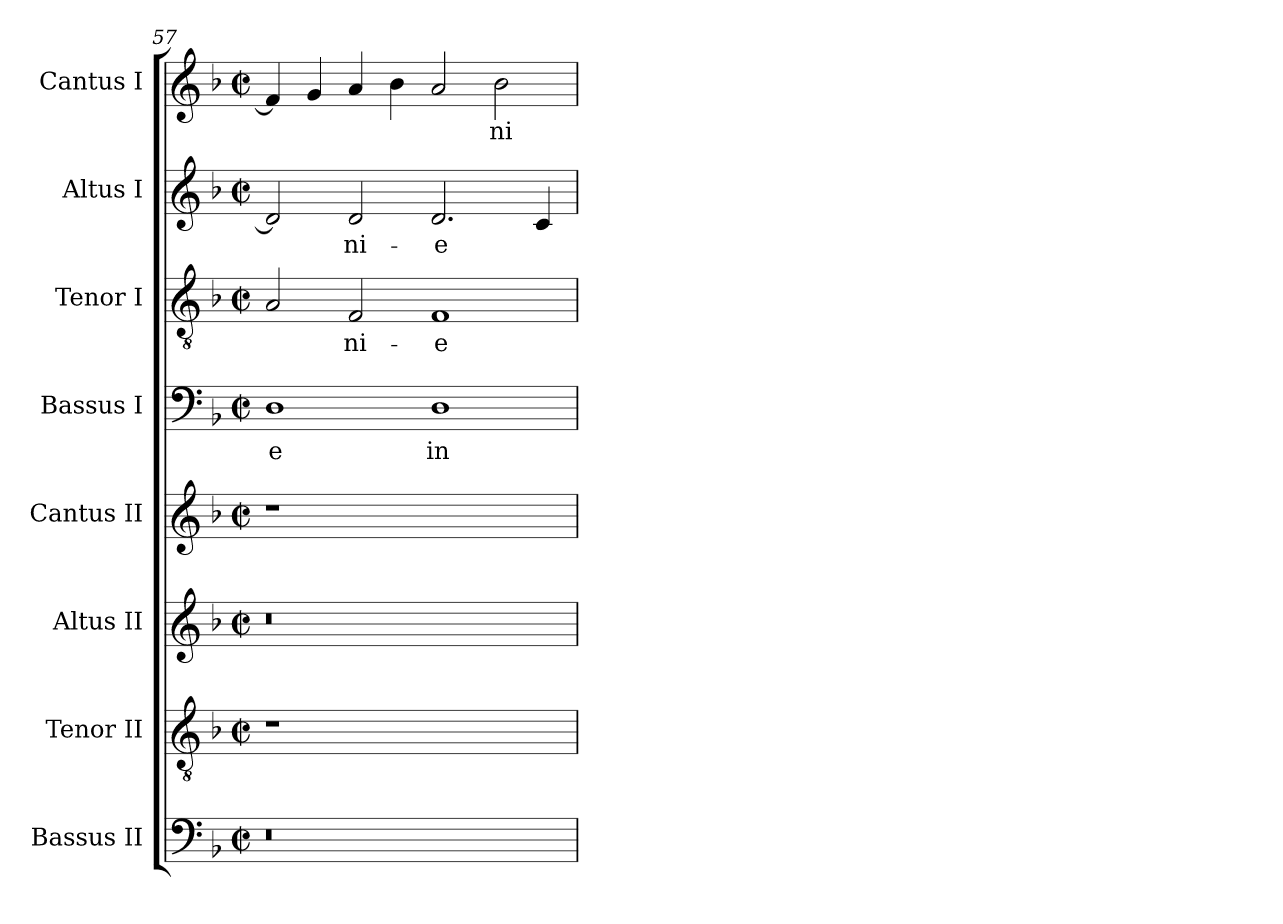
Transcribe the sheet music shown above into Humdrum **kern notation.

**kern	**kern	**kern	**kern	**kern	**text	**kern	**text	**kern	**text	**kern	**text
*part8	*part7	*part6	*part5	*part4	*part4	*part3	*part3	*part2	*part2	*part1	*part1
*staff8	*staff7	*staff6	*staff5	*staff4	*staff4	*staff3	*staff3	*staff2	*staff2	*staff1	*staff1
*I"Bassus II	*I"Tenor II	*I"Altus II	*I"Cantus II	*I"Bassus I	*	*I"Tenor I	*	*I"Altus I	*	*I"Cantus I	*
!!LO:PB:g=z
*clefF4	*clefGv2	*clefG2	*clefG2	*clefF4	*	*clefGv2	*	*clefG2	*	*clefG2	*
*k[b-]	*k[b-]	*k[b-]	*k[b-]	*k[b-]	*	*k[b-]	*	*k[b-]	*	*k[b-]	*
*F:	*F:	*F:	*F:	*F:	*	*F:	*	*F:	*	*F:	*
*M2/2	*M2/2	*M2/2	*M2/2	*M2/2	*	*M2/2	*	*M2/2	*	*M2/2	*
*met(c|)	*met(c|)	*met(c|)	*met(c|)	*met(c|)	*	*met(c|)	*	*met(c|)	*	*met(c|)	*
=57	=57	=57	=57	=57	=57	=57	=57	=57	=57	=57	=57
!	!	!	!	!	!LO:LY:b:cj	!	!LO:LY:b:cj	!	!LO:LY:b:cj	!	!LO:LY:b:cj
0r	1r	0r	1r	1D	-e	2A/	.	2d/]	--	4f/]	--
!	!	!	!	!	!	!	!	!	!	!	!LO:LY:b:cj
.	.	.	.	.	.	.	.	.	.	4g/	--
!	!	!	!	!	!	!	!LO:LY:b:cj	!	!LO:LY:b:cj	!	!LO:LY:b:cj
.	.	.	.	.	.	2F/	ni-	2d/	-ni-	4a/	--
!	!	!	!	!	!	!	!	!	!	!	!LO:LY:b:cj
.	.	.	.	.	.	.	.	.	.	4b-\	--
!	!	!	!	!	!LO:LY:b:cj	!	!LO:LY:b:cj	!	!LO:LY:b:cj	!	!LO:LY:b:cj
.	1ryy	.	1ryy	1D	in	1F	-e	2.d/	-e	2a/	--
!	!	!	!	!	!	!	!	!	!	!	!LO:LY:b:cj
.	.	.	.	.	.	.	.	.	.	2b-\	-ni-
!	!	!	!	!	!	!	!	!	!LO:LY:b:cj	!	!
.	.	.	.	.	.	.	.	4c/	.	.	.
=	=	=	=	=	=	=	=	=	=	=	=
*-	*-	*-	*-	*-	*-	*-	*-	*-	*-	*-	*-
